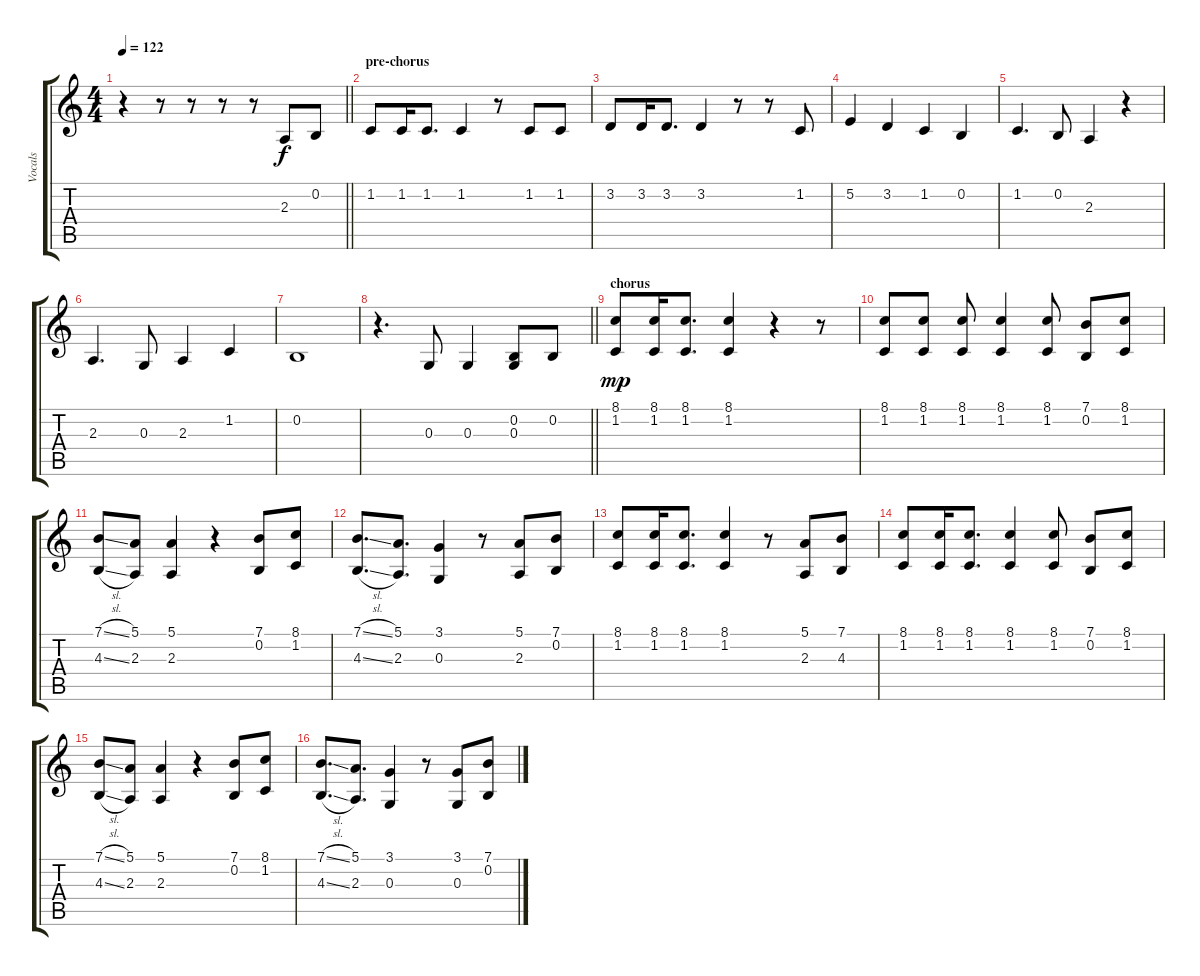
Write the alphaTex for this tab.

\track ("Vocals" "Vocals") {instrument oboe}
\staff {score tabs}
\tuning (E4 B3 G3 D3 A2 E2) {hide}
\ts (4 4)
\tempo 122
\clef g2
\barLineRight lightlight
\ks c
r.4{dy mf instrument oboe} r.8 r.8 r.8 r.8 2.3.8{dy f} 0.2.8 |
\section ("" "pre-chorus")
1.2.8 1.2.16 1.2.8{d} 1.2.4 r.8 1.2.8 1.2.8 |
3.2.8 3.2.16 3.2.8{d} 3.2.4 r.8 r.8 1.2.8 |
5.2.4 3.2.4 1.2.4 0.2.4 |
1.2.4{d} 0.2.8 2.3.4 r.4 |
2.3.4{d} 0.3.8 2.3.4 1.2.4 |
0.2.1 |
\barLineRight lightlight
r.4{d} 0.3.8 0.3.4 (0.2 0.3).8 0.2.8 |
\section ("" "chorus")
(8.1 1.2).8{dy mp} (8.1 1.2).16 (8.1 1.2).8{d} (8.1 1.2).4 r.4 r.8 |
(8.1 1.2).8 (8.1 1.2).8 (8.1 1.2).8 (8.1 1.2).4 (8.1 1.2).8 (7.1 0.2).8 (8.1 1.2).8 |
(7.1{sl} 4.3{sl}).8 (5.1 2.3).8 (5.1 2.3).4 r.4 (7.1 0.2).8 (8.1 1.2).8 |
(7.1{sl} 4.3{sl}).8{d} (5.1 2.3).8{d} (3.1 0.3).4 r.8 (5.1 2.3).8 (7.1 0.2).8 |
(8.1 1.2).8 (8.1 1.2).16 (8.1 1.2).8{d} (8.1 1.2).4 r.8 (5.1 2.3).8 (7.1 4.3).8 |
(8.1 1.2).8 (8.1 1.2).16 (8.1 1.2).8{d} (8.1 1.2).4 (8.1 1.2).8 (7.1 0.2).8 (8.1 1.2).8 |
(7.1{sl} 4.3{sl}).8 (5.1 2.3).8 (5.1 2.3).4 r.4 (7.1 0.2).8 (8.1 1.2).8 |
(7.1{sl} 4.3{sl}).8{d} (5.1 2.3).8{d} (3.1 0.3).4 r.8 (3.1 0.3).8 (7.1 0.2).8
